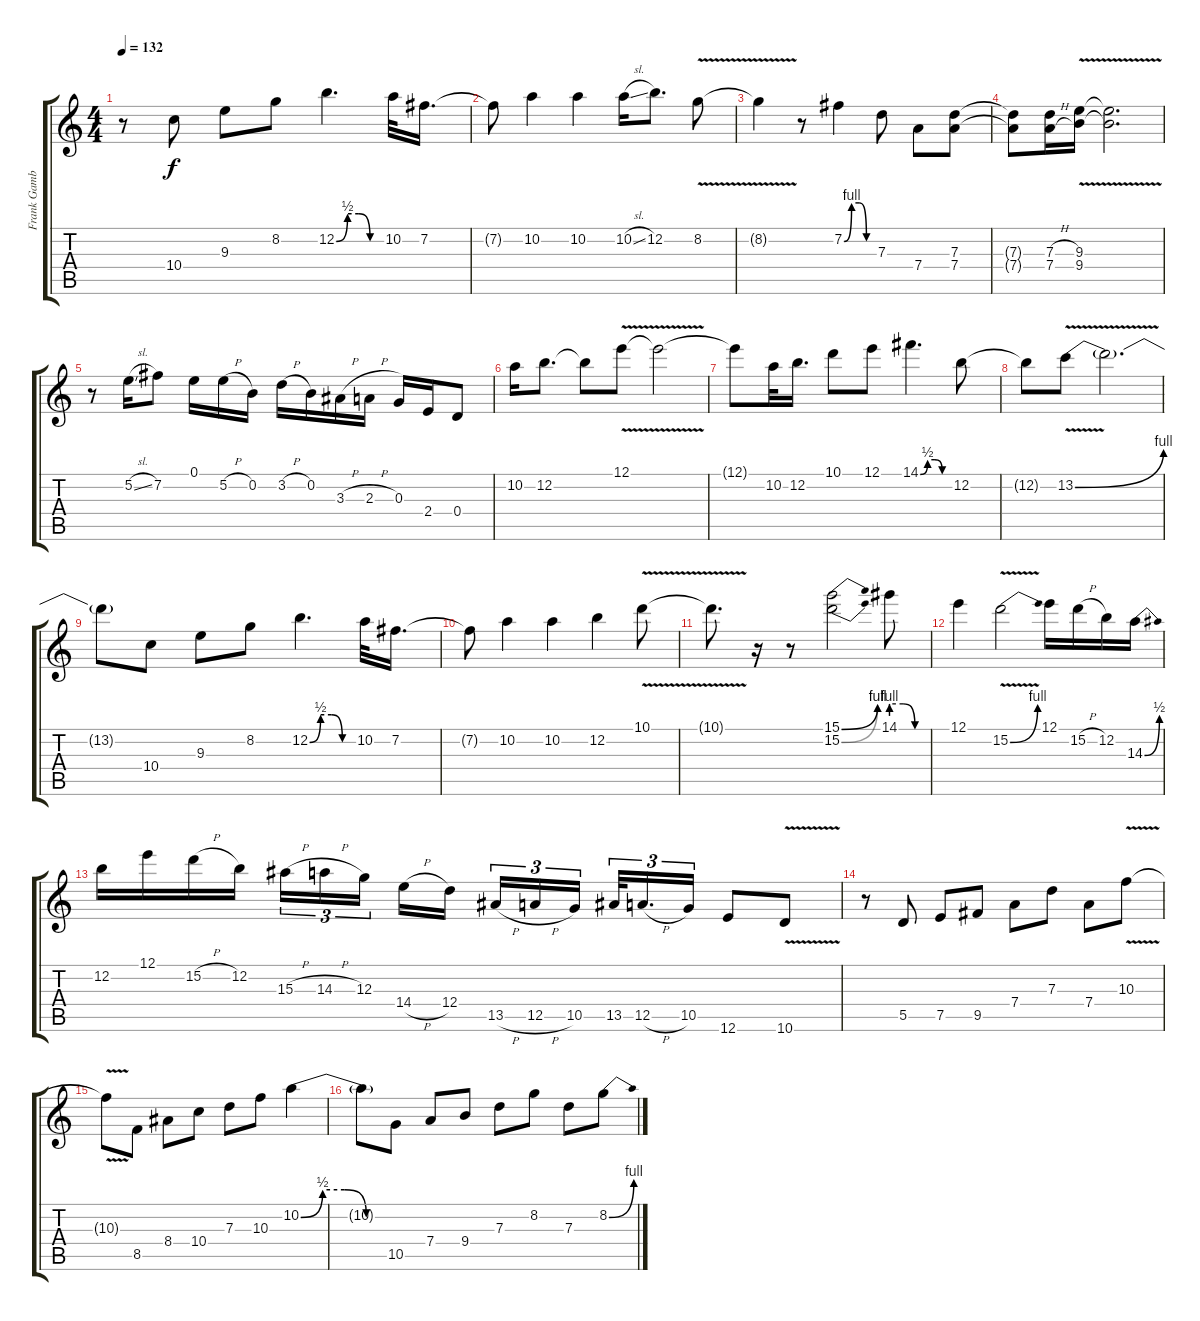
\track ("Frank Gambale" "Frank Gamb") {instrument distortionguitar}
\staff {score tabs}
\tuning (E4 B3 G3 D3 A2 E2) {hide}
\ts (4 4)
\tempo 132
\clef g2
\ks c
r.8{dy f} 10.4.8 9.3.8 8.2.8 12.2{be (custom 0 0 15 2 30 2 45 0 60 0)}.4{d} 10.2.32 7.2.16{d} |
7.2{t}.8 10.2.4 10.2.4 10.2{sl}.16 12.2.8{d} 8.2{v}.8 |
8.2{t}.4 r.8 7.2{be (custom 0 0 15 4 30 4 45 0 60 0)}.4 7.3.8 7.4.8 (7.3 7.4).8 |
(7.3{t} 7.4{t}).8 (7.3{h} 7.4{h}).16 (9.3{v} 9.4{v}).16 (9.3{t} 9.4{t}).2{d} |
r.8 5.2{sl}.16 7.2.8 0.1.16 5.2{h}.16 0.2.16 3.2{h}.16 0.2.16 3.3{h}.16 2.3{h}.16 0.3.16 2.4.16 0.4.8 |
10.2.16 12.2.8{d} 12.2{t}.8 12.1{v}.8 12.1{t}.2 |
12.1{t}.8 10.2.32 12.2.16{d} 10.1.8 12.1.8 14.1{be (custom 0 0 15 2 30 2 45 0 60 0)}.4{d} 12.2.8 |
12.2{t}.8 13.2{be (bend 0 0 60 4) v}.8 13.2{t}.2{d} |
13.2{t}.8 10.4.8 9.3.8 8.2.8 12.2{be (custom 0 0 15 2 30 2 45 0 60 0)}.4{d} 10.2.32 7.2.16{d} |
7.2{t}.8 10.2.4 10.2.4 12.2.4 10.1{v}.8 |
10.1{t}.8{d} r.16 r.8 (15.1{be (bend 0 0 60 4)} 15.2{be (bend 0 0 60 4)}).2 14.1{be (custom 0 4 20 4 40 0 60 0)}.8 |
12.1.4 15.2{be (bend 0 0 60 4) v}.2 12.1.16 15.2{h}.16 12.2.16 14.3{be (bend 0 0 60 2)}.16 |
12.2.16 12.1.16 15.2{h}.16 12.2.16 15.3{h}.16{tu (3 2)} 14.3{h}.16{tu (3 2)} 12.3.16{tu (3 2) beam splitsecondary} 14.4{h}.16 12.4.16 13.5{h}.16{tu (3 2)} 12.5{h}.16{tu (3 2)} 10.5.16{tu (3 2) beam splitsecondary} 13.5.32{tu (3 2)} 12.5{h}.16{d tu (3 2)} 10.5.16{tu (3 2)} 12.6.8 10.6{v}.8 |
r.8 5.5.8 7.5.8 9.5.8 7.4.8 7.3.8 7.4.8 10.3{v}.8 |
10.3{t}.8 8.5.8 8.4.8 10.4.8 7.3.8 10.3.8 10.2{be (custom 0 0 15 2 30 2 45 0 60 0)}.4 |
10.2{t}.8 10.5.8 7.4.8 9.4.8 7.3.8 8.2.8 7.3.8 8.2{be (bend 0 0 60 4)}.8
